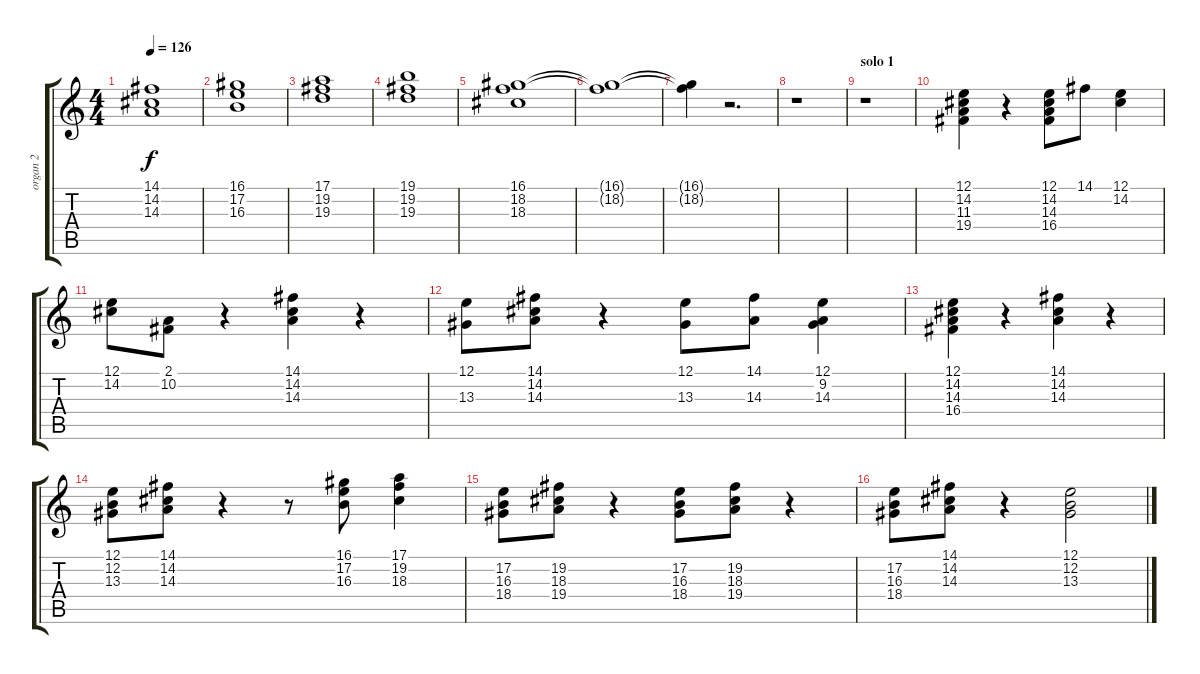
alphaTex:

\track ("organ 2" "organ 2") {instrument rockorgan}
\staff {score tabs}
\tuning (E4 B3 G3 D3 A2 E2) {hide}
\ts (4 4)
\tempo 126
\clef g2
\ks c
(14.1 14.2 14.3).1{dy f} |
(16.1 17.2 16.3).1 |
(17.1 19.2 19.3).1 |
(19.1 19.2 19.3).1 |
(16.1 18.2 18.3).1 |
(16.1{t} 18.2{t}).1 |
(16.1{t} 18.2{t}).4 r.2{d} |
r.1 |
\section ("" "solo 1")
r.1 |
(12.1 14.2 11.3 19.4).4{volume 7} r.4 (12.1 14.2 14.3 16.4).8 14.1.8 (12.1 14.2).4 |
(12.1 14.2).8 (2.1 10.2).8 r.4 (14.1 14.2 14.3).4 r.4 |
(12.1 13.3).8 (14.1 14.2 14.3).8 r.4 (12.1 13.3).8 (14.1 14.3).8 (12.1 9.2 14.3).4 |
(12.1 14.2 14.3 16.4).4 r.4 (14.1 14.2 14.3).4 r.4 |
(12.1 12.2 13.3).8 (14.1 14.2 14.3).8 r.4 r.8 (16.1 17.2 16.3).8 (17.1 19.2 18.3).4 |
(17.2 16.3 18.4).8 (19.2 18.3 19.4).8 r.4 (17.2 16.3 18.4).8 (19.2 18.3 19.4).8 r.4 |
(17.2 16.3 18.4).8 (14.1 14.2 14.3).8 r.4 (12.1 12.2 13.3).2
